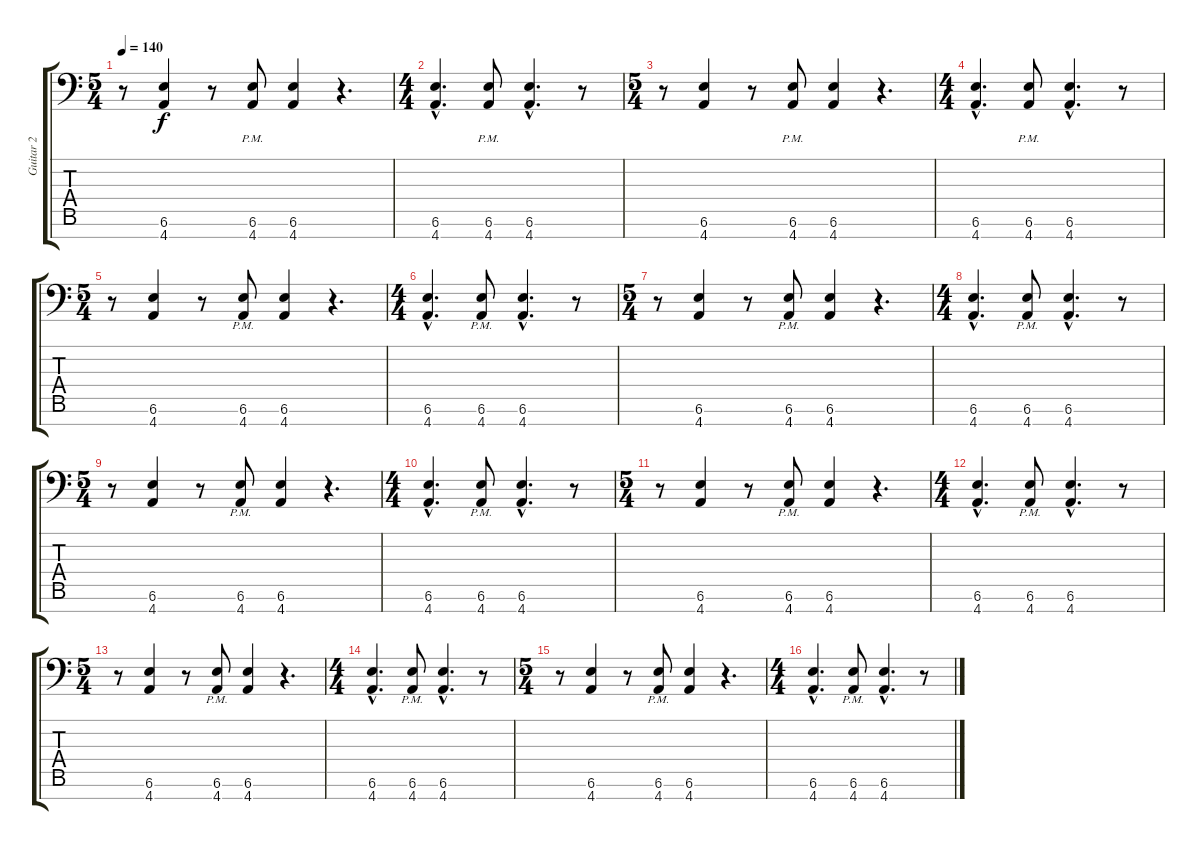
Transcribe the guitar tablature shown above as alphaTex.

\track ("Guitar 2" "Guitar 2") {instrument distortionguitar}
\staff {score tabs}
\tuning (Bb3 Gb3 Db3 Ab2 Eb2 Bb1 F1) {hide}
\ts (5 4)
\tempo 140
\clef f4
\ks c
r.8{dy f} (6.6 4.7).4 r.8 (6.6{pm} 4.7{pm}).8 (6.6 4.7).4 r.4{d} |
\ts (4 4)
(6.6{hac} 4.7{hac}).4{d} (6.6{pm} 4.7{pm}).8 (6.6{hac} 4.7{hac}).4{d} r.8 |
\ts (5 4)
r.8 (6.6 4.7).4 r.8 (6.6{pm} 4.7{pm}).8 (6.6 4.7).4 r.4{d} |
\ts (4 4)
(6.6{hac} 4.7{hac}).4{d} (6.6{pm} 4.7{pm}).8 (6.6{hac} 4.7{hac}).4{d} r.8 |
\ts (5 4)
r.8 (6.6 4.7).4 r.8 (6.6{pm} 4.7{pm}).8 (6.6 4.7).4 r.4{d} |
\ts (4 4)
(6.6{hac} 4.7{hac}).4{d} (6.6{pm} 4.7{pm}).8 (6.6{hac} 4.7{hac}).4{d} r.8 |
\ts (5 4)
r.8 (6.6 4.7).4 r.8 (6.6{pm} 4.7{pm}).8 (6.6 4.7).4 r.4{d} |
\ts (4 4)
(6.6{hac} 4.7{hac}).4{d} (6.6{pm} 4.7{pm}).8 (6.6{hac} 4.7{hac}).4{d} r.8 |
\ts (5 4)
r.8 (6.6 4.7).4 r.8 (6.6{pm} 4.7{pm}).8 (6.6 4.7).4 r.4{d} |
\ts (4 4)
(6.6{hac} 4.7{hac}).4{d} (6.6{pm} 4.7{pm}).8 (6.6{hac} 4.7{hac}).4{d} r.8 |
\ts (5 4)
r.8 (6.6 4.7).4 r.8 (6.6{pm} 4.7{pm}).8 (6.6 4.7).4 r.4{d} |
\ts (4 4)
(6.6{hac} 4.7{hac}).4{d} (6.6{pm} 4.7{pm}).8 (6.6{hac} 4.7{hac}).4{d} r.8 |
\ts (5 4)
r.8 (6.6 4.7).4 r.8 (6.6{pm} 4.7{pm}).8 (6.6 4.7).4 r.4{d} |
\ts (4 4)
(6.6{hac} 4.7{hac}).4{d} (6.6{pm} 4.7{pm}).8 (6.6{hac} 4.7{hac}).4{d} r.8 |
\ts (5 4)
r.8 (6.6 4.7).4 r.8 (6.6{pm} 4.7{pm}).8 (6.6 4.7).4 r.4{d} |
\ts (4 4)
(6.6{hac} 4.7{hac}).4{d} (6.6{pm} 4.7{pm}).8 (6.6{hac} 4.7{hac}).4{d} r.8
